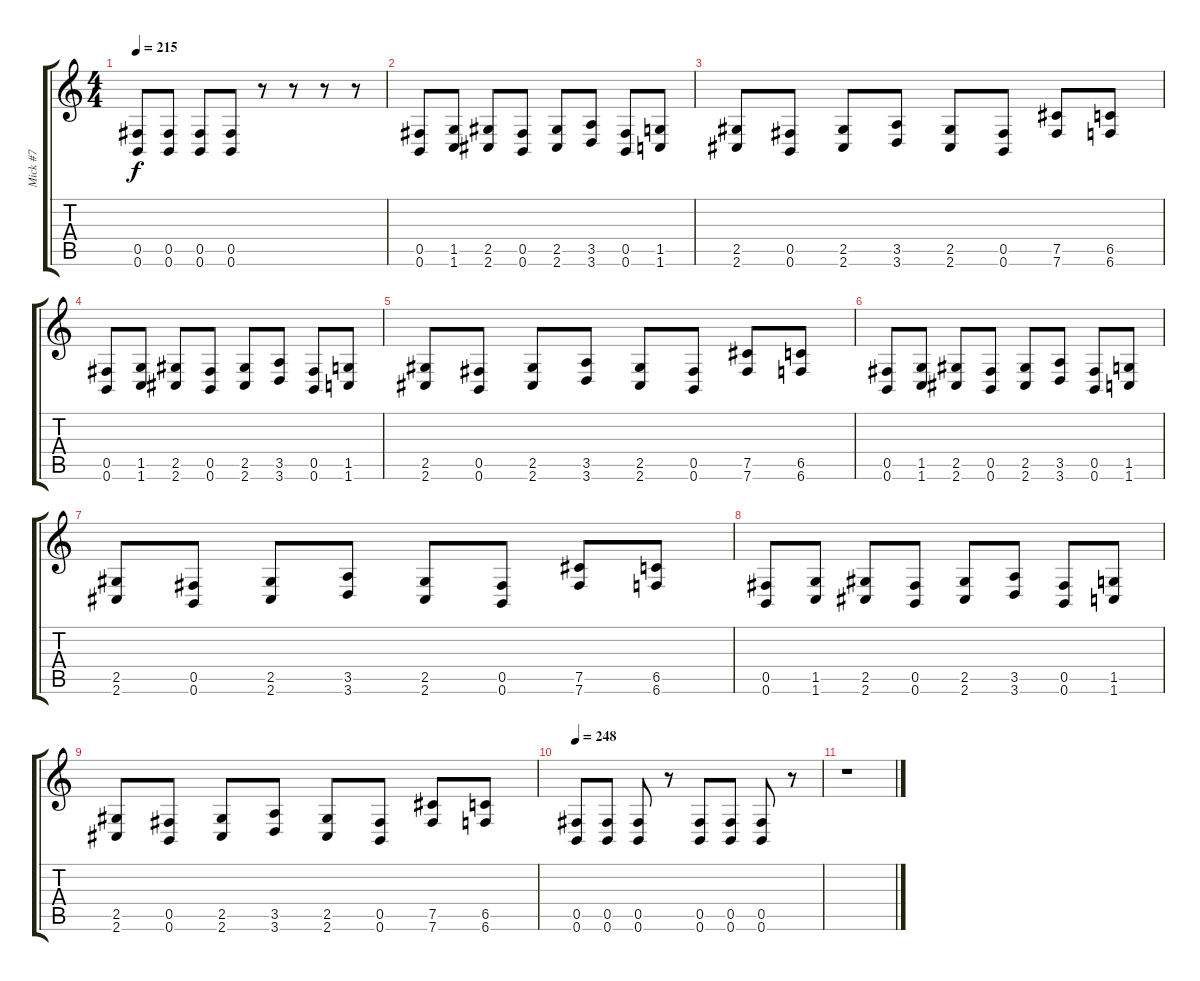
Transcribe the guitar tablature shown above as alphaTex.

\track ("Mick #7" "Mick #7") {instrument overdrivenguitar}
\staff {score tabs}
\tuning (Db4 Ab3 E3 B2 Gb2 B1) {hide}
\ts (4 4)
\tempo 215
\clef g2
\ks c
(0.5 0.6).8{dy f} (0.5 0.6).8 (0.5 0.6).8 (0.5 0.6).8 r.8 r.8 r.8 r.8 |
(0.5 0.6).8 (1.5 1.6).8 (2.5 2.6).8 (0.5 0.6).8 (2.5 2.6).8 (3.5 3.6).8 (0.5 0.6).8 (1.5 1.6).8 |
(2.5 2.6).8 (0.5 0.6).8 (2.5 2.6).8 (3.5 3.6).8 (2.5 2.6).8 (0.5 0.6).8 (7.5 7.6).8 (6.5 6.6).8 |
(0.5 0.6).8 (1.5 1.6).8 (2.5 2.6).8 (0.5 0.6).8 (2.5 2.6).8 (3.5 3.6).8 (0.5 0.6).8 (1.5 1.6).8 |
(2.5 2.6).8 (0.5 0.6).8 (2.5 2.6).8 (3.5 3.6).8 (2.5 2.6).8 (0.5 0.6).8 (7.5 7.6).8 (6.5 6.6).8 |
(0.5 0.6).8 (1.5 1.6).8 (2.5 2.6).8 (0.5 0.6).8 (2.5 2.6).8 (3.5 3.6).8 (0.5 0.6).8 (1.5 1.6).8 |
(2.5 2.6).8 (0.5 0.6).8 (2.5 2.6).8 (3.5 3.6).8 (2.5 2.6).8 (0.5 0.6).8 (7.5 7.6).8 (6.5 6.6).8 |
(0.5 0.6).8 (1.5 1.6).8 (2.5 2.6).8 (0.5 0.6).8 (2.5 2.6).8 (3.5 3.6).8 (0.5 0.6).8 (1.5 1.6).8 |
(2.5 2.6).8 (0.5 0.6).8 (2.5 2.6).8 (3.5 3.6).8 (2.5 2.6).8 (0.5 0.6).8 (7.5 7.6).8 (6.5 6.6).8 |
\tempo 248
(0.5 0.6).8 (0.5 0.6).8 (0.5 0.6).8 r.8 (0.5 0.6).8 (0.5 0.6).8 (0.5 0.6).8 r.8 |
r.1
